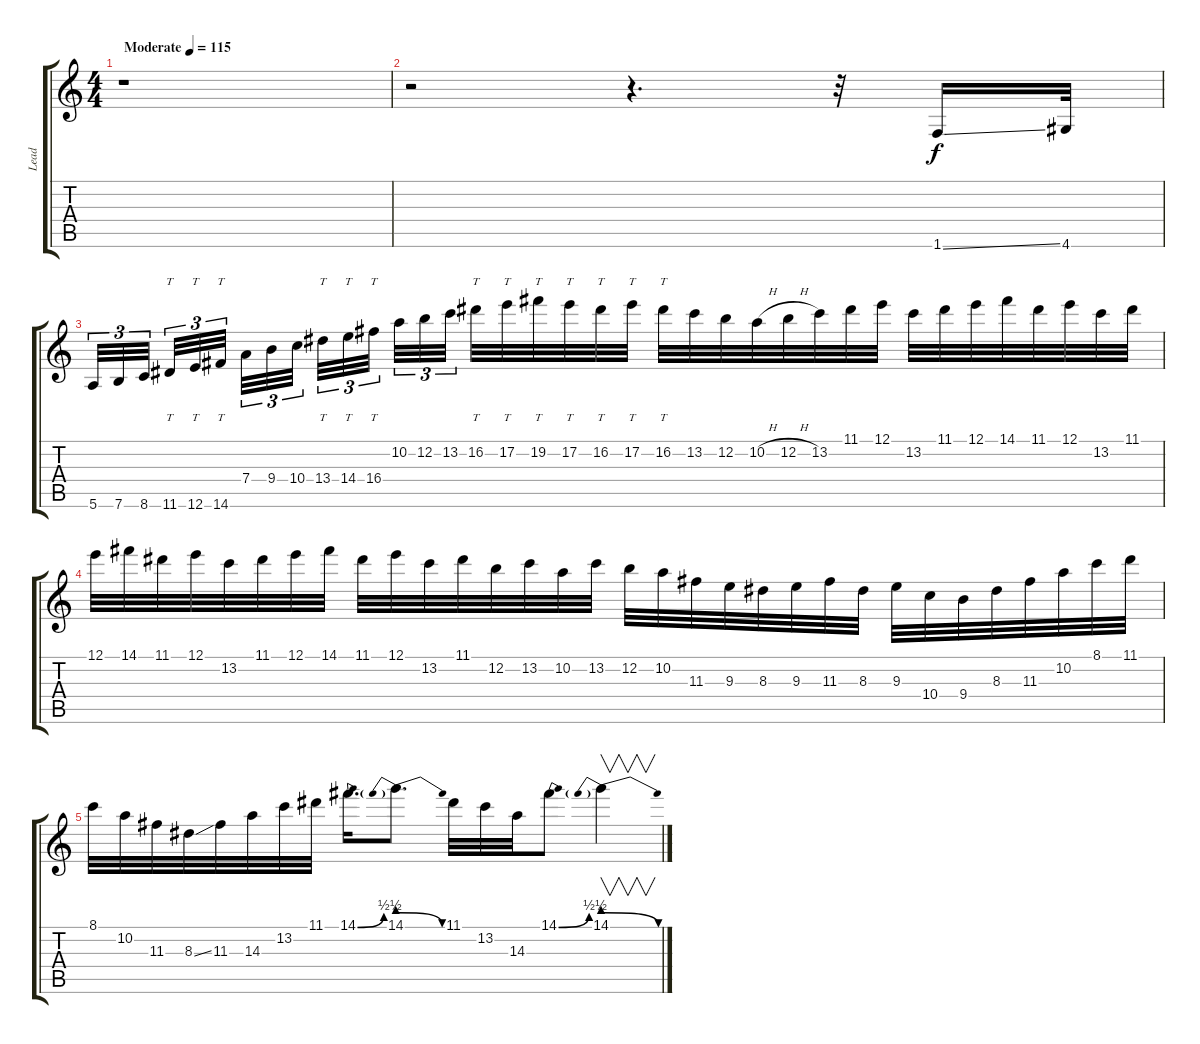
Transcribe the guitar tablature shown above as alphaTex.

\track ("Lead" "Lead") {instrument overdrivenguitar}
\staff {score tabs}
\tuning (E4 B3 G3 D3 A2 E2) {hide}
\ts (4 4)
\tempo (115 "Moderate")
\clef g2
\ks c
r.1{dy f instrument overdrivenguitar} |
r.2 r.4{d} r.32 1.6{ss}.16 4.6.32 |
5.6.32{tu (3 2)} 7.6.32{tu (3 2)} 8.6.32{tu (3 2) beam splitsecondary} 11.6.32{tt tu (3 2)} 12.6.32{tt tu (3 2)} 14.6.32{tt tu (3 2) beam splitsecondary} 7.4.32{tu (3 2)} 9.4.32{tu (3 2)} 10.4.32{tu (3 2) beam splitsecondary} 13.4.32{tt tu (3 2)} 14.4.32{tt tu (3 2)} 16.4.32{tt tu (3 2)} 10.2.32{tu (3 2)} 12.2.32{tu (3 2)} 13.2.32{tu (3 2) beam splitsecondary} 16.2.32{tt} 17.2.32{tt} 19.2.32{tt} 17.2.32{tt} 16.2.32{tt} 17.2.32{tt} 16.2.32{tt} 13.2.32 12.2.32 10.2{h}.32 12.2{h}.32 13.2.32 11.1.32 12.1.32 13.2.32 11.1.32 12.1.32 14.1.32 11.1.32 12.1.32 13.2.32 11.1.32 |
12.1.32 14.1.32 11.1.32 12.1.32 13.2.32 11.1.32 12.1.32 14.1.32 11.1.32 12.1.32 13.2.32 11.1.32 12.2.32 13.2.32 10.2.32 13.2.32 12.2.32 10.2.32 11.3.32 9.3.32 8.3.32 9.3.32 11.3.32 8.3.32 9.3.32 10.4.32 9.4.32 8.3.32 11.3.32 10.2.32 8.1.32 11.1.32 |
8.1.32 10.2.32 11.3.32 8.3{ss}.32 11.3.32 14.3.32 13.2.32 11.1.32 14.1{be (bend 0 0 60 2)}.16{d} 14.1{be (prebendrelease 0 2 60 0)}.8{d} 11.1.32 13.2.32 14.3.32 14.1{be (bend 0 0 60 2)}.8 14.1{be (prebendrelease 0 2 60 0)}.4{v}
